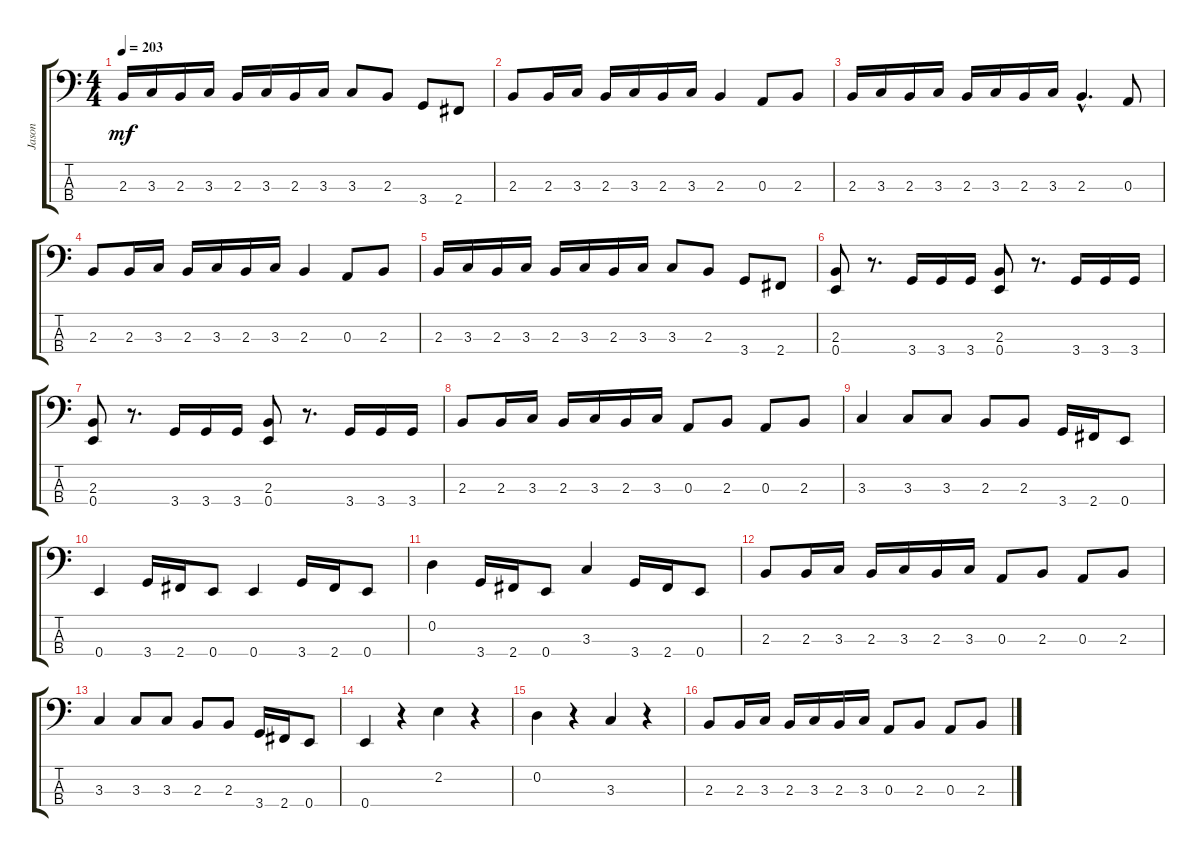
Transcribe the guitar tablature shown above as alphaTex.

\track ("Jason" "Jason") {instrument electricbasspick}
\staff {score tabs}
\tuning (G2 D2 A1 E1) {hide}
\ts (4 4)
\tempo 203
\clef f4
\ks c
2.3.16{dy mf} 3.3.16 2.3.16 3.3.16 2.3.16 3.3.16 2.3.16 3.3.16 3.3.8 2.3.8 3.4.8 2.4.8 |
2.3.8 2.3.16 3.3.16 2.3.16 3.3.16 2.3.16 3.3.16 2.3.4 0.3.8 2.3.8 |
2.3.16 3.3.16 2.3.16 3.3.16 2.3.16 3.3.16 2.3.16 3.3.16 2.3{hac}.4{d} 0.3.8 |
2.3.8 2.3.16 3.3.16 2.3.16 3.3.16 2.3.16 3.3.16 2.3.4 0.3.8 2.3.8 |
2.3.16 3.3.16 2.3.16 3.3.16 2.3.16 3.3.16 2.3.16 3.3.16 3.3.8 2.3.8 3.4.8 2.4.8 |
(2.3 0.4).8 r.8{d} 3.4.16 3.4.16 3.4.16 (2.3 0.4).8 r.8{d} 3.4.16 3.4.16 3.4.16 |
(2.3 0.4).8 r.8{d} 3.4.16 3.4.16 3.4.16 (2.3 0.4).8 r.8{d} 3.4.16 3.4.16 3.4.16 |
2.3.8 2.3.16 3.3.16 2.3.16 3.3.16 2.3.16 3.3.16 0.3.8 2.3.8 0.3.8 2.3.8 |
3.3.4 3.3.8 3.3.8 2.3.8 2.3.8 3.4.16 2.4.16 0.4.8 |
0.4.4 3.4.16 2.4.16 0.4.8 0.4.4 3.4.16 2.4.16 0.4.8 |
0.2.4 3.4.16 2.4.16 0.4.8 3.3.4 3.4.16 2.4.16 0.4.8 |
2.3.8 2.3.16 3.3.16 2.3.16 3.3.16 2.3.16 3.3.16 0.3.8 2.3.8 0.3.8 2.3.8 |
3.3.4 3.3.8 3.3.8 2.3.8 2.3.8 3.4.16 2.4.16 0.4.8 |
0.4.4 r.4 2.2.4 r.4 |
0.2.4 r.4 3.3.4 r.4 |
2.3.8 2.3.16 3.3.16 2.3.16 3.3.16 2.3.16 3.3.16 0.3.8 2.3.8 0.3.8 2.3.8
